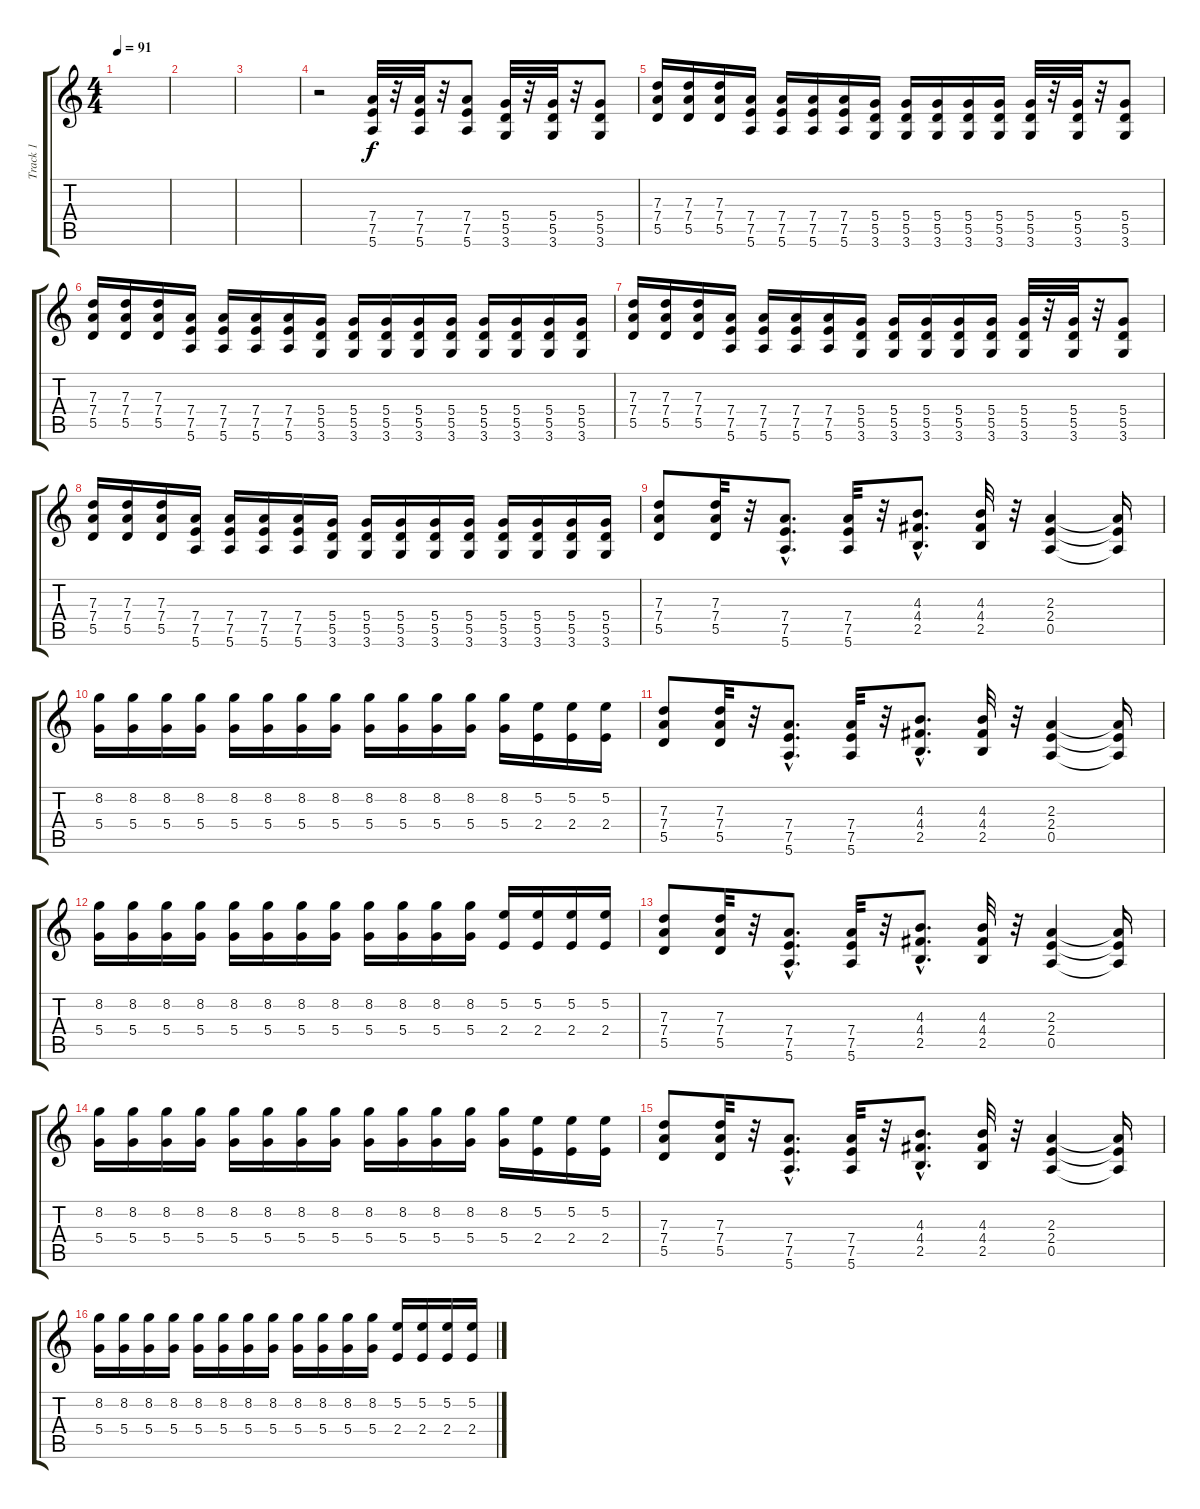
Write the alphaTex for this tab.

\track ("Track 1" "Track 1") {instrument distortionguitar}
\staff {score tabs}
\tuning (E4 B3 G3 D3 A2 E2) {hide}
\ts (4 4)
\tempo 91
\clef g2
\ks c
|
|
|
r.2 (7.4 7.5 5.6).32 r.32 (7.4 7.5 5.6).32 r.32 (7.4 7.5 5.6).8 (5.4 5.5 3.6).32 r.32 (5.4 5.5 3.6).32 r.32 (5.4 5.5 3.6).8 |
(7.3 7.4 5.5).16 (7.3 7.4 5.5).16 (7.3 7.4 5.5).16 (7.4 7.5 5.6).16 (7.4 7.5 5.6).16 (7.4 7.5 5.6).16 (7.4 7.5 5.6).16 (5.4 5.5 3.6).16 (5.4 5.5 3.6).16 (5.4 5.5 3.6).16 (5.4 5.5 3.6).16 (5.4 5.5 3.6).16 (5.4 5.5 3.6).32 r.32 (5.4 5.5 3.6).32 r.32 (5.4 5.5 3.6).8 |
(7.3 7.4 5.5).16 (7.3 7.4 5.5).16 (7.3 7.4 5.5).16 (7.4 7.5 5.6).16 (7.4 7.5 5.6).16 (7.4 7.5 5.6).16 (7.4 7.5 5.6).16 (5.4 5.5 3.6).16 (5.4 5.5 3.6).16 (5.4 5.5 3.6).16 (5.4 5.5 3.6).16 (5.4 5.5 3.6).16 (5.4 5.5 3.6).16 (5.4 5.5 3.6).16 (5.4 5.5 3.6).16 (5.4 5.5 3.6).16 |
(7.3 7.4 5.5).16 (7.3 7.4 5.5).16 (7.3 7.4 5.5).16 (7.4 7.5 5.6).16 (7.4 7.5 5.6).16 (7.4 7.5 5.6).16 (7.4 7.5 5.6).16 (5.4 5.5 3.6).16 (5.4 5.5 3.6).16 (5.4 5.5 3.6).16 (5.4 5.5 3.6).16 (5.4 5.5 3.6).16 (5.4 5.5 3.6).32 r.32 (5.4 5.5 3.6).32 r.32 (5.4 5.5 3.6).8 |
(7.3 7.4 5.5).16 (7.3 7.4 5.5).16 (7.3 7.4 5.5).16 (7.4 7.5 5.6).16 (7.4 7.5 5.6).16 (7.4 7.5 5.6).16 (7.4 7.5 5.6).16 (5.4 5.5 3.6).16 (5.4 5.5 3.6).16 (5.4 5.5 3.6).16 (5.4 5.5 3.6).16 (5.4 5.5 3.6).16 (5.4 5.5 3.6).16 (5.4 5.5 3.6).16 (5.4 5.5 3.6).16 (5.4 5.5 3.6).16 |
(7.3 7.4 5.5).8 (7.3 7.4 5.5).32 r.32 (7.4{hac} 7.5{hac} 5.6{hac}).8{d} (7.4 7.5 5.6).32 r.32 (4.3{hac} 4.4{hac} 2.5{hac}).8{d} (4.3 4.4 2.5).32 r.32 (2.3 2.4 0.5).4 (2.3{t} 2.4{t} 0.5{t}).16 |
(8.2 5.4).16 (8.2 5.4).16 (8.2 5.4).16 (8.2 5.4).16 (8.2 5.4).16 (8.2 5.4).16 (8.2 5.4).16 (8.2 5.4).16 (8.2 5.4).16 (8.2 5.4).16 (8.2 5.4).16 (8.2 5.4).16 (8.2 5.4).16 (5.2 2.4).16 (5.2 2.4).16 (5.2 2.4).16 |
(7.3 7.4 5.5).8 (7.3 7.4 5.5).32 r.32 (7.4{hac} 7.5{hac} 5.6{hac}).8{d} (7.4 7.5 5.6).32 r.32 (4.3{hac} 4.4{hac} 2.5{hac}).8{d} (4.3 4.4 2.5).32 r.32 (2.3 2.4 0.5).4 (2.3{t} 2.4{t} 0.5{t}).16 |
(8.2 5.4).16 (8.2 5.4).16 (8.2 5.4).16 (8.2 5.4).16 (8.2 5.4).16 (8.2 5.4).16 (8.2 5.4).16 (8.2 5.4).16 (8.2 5.4).16 (8.2 5.4).16 (8.2 5.4).16 (8.2 5.4).16 (5.2 2.4).16 (5.2 2.4).16 (5.2 2.4).16 (5.2 2.4).16 |
(7.3 7.4 5.5).8 (7.3 7.4 5.5).32 r.32 (7.4{hac} 7.5{hac} 5.6{hac}).8{d} (7.4 7.5 5.6).32 r.32 (4.3{hac} 4.4{hac} 2.5{hac}).8{d} (4.3 4.4 2.5).32 r.32 (2.3 2.4 0.5).4 (2.3{t} 2.4{t} 0.5{t}).16 |
(8.2 5.4).16 (8.2 5.4).16 (8.2 5.4).16 (8.2 5.4).16 (8.2 5.4).16 (8.2 5.4).16 (8.2 5.4).16 (8.2 5.4).16 (8.2 5.4).16 (8.2 5.4).16 (8.2 5.4).16 (8.2 5.4).16 (8.2 5.4).16 (5.2 2.4).16 (5.2 2.4).16 (5.2 2.4).16 |
(7.3 7.4 5.5).8 (7.3 7.4 5.5).32 r.32 (7.4{hac} 7.5{hac} 5.6{hac}).8{d} (7.4 7.5 5.6).32 r.32 (4.3{hac} 4.4{hac} 2.5{hac}).8{d} (4.3 4.4 2.5).32 r.32 (2.3 2.4 0.5).4 (2.3{t} 2.4{t} 0.5{t}).16 |
(8.2 5.4).16 (8.2 5.4).16 (8.2 5.4).16 (8.2 5.4).16 (8.2 5.4).16 (8.2 5.4).16 (8.2 5.4).16 (8.2 5.4).16 (8.2 5.4).16 (8.2 5.4).16 (8.2 5.4).16 (8.2 5.4).16 (5.2 2.4).16 (5.2 2.4).16 (5.2 2.4).16 (5.2 2.4).16
